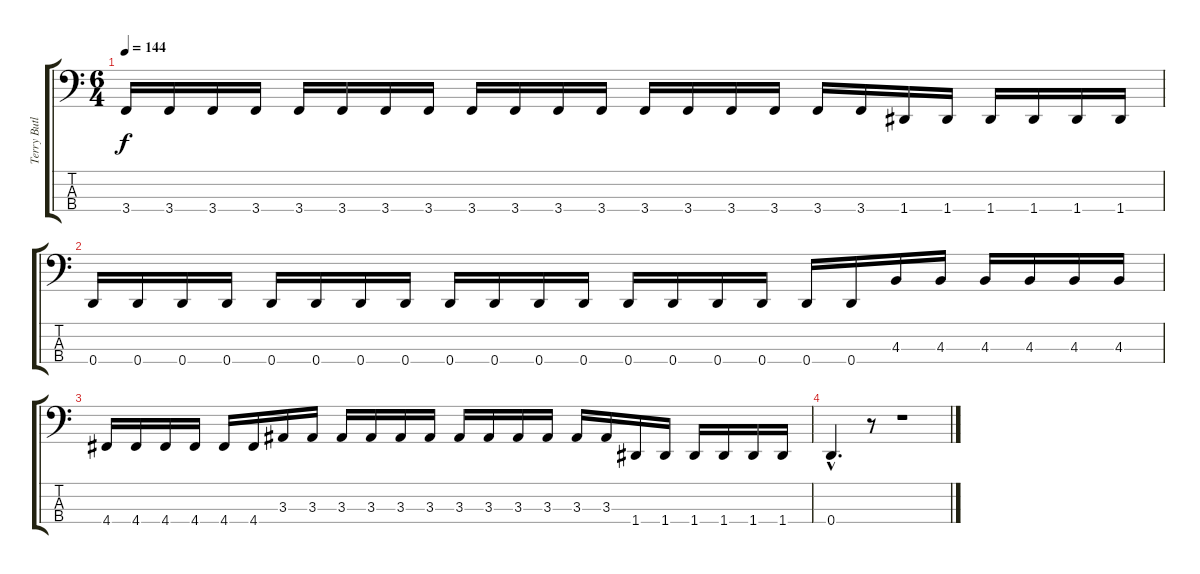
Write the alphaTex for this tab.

\track ("Terry Butler" "Terry Butl") {instrument electricbasspick}
\staff {score tabs}
\tuning (F2 C2 G1 D1) {hide}
\ts (6 4)
\tempo 144
\clef f4
\ks c
3.4.16{dy f} 3.4.16 3.4.16 3.4.16 3.4.16 3.4.16 3.4.16 3.4.16 3.4.16 3.4.16 3.4.16 3.4.16 3.4.16 3.4.16 3.4.16 3.4.16 3.4.16 3.4.16 1.4.16 1.4.16 1.4.16 1.4.16 1.4.16 1.4.16 |
0.4.16 0.4.16 0.4.16 0.4.16 0.4.16 0.4.16 0.4.16 0.4.16 0.4.16 0.4.16 0.4.16 0.4.16 0.4.16 0.4.16 0.4.16 0.4.16 0.4.16 0.4.16 4.3.16 4.3.16 4.3.16 4.3.16 4.3.16 4.3.16 |
4.4.16 4.4.16 4.4.16 4.4.16 4.4.16 4.4.16 3.3.16 3.3.16 3.3.16 3.3.16 3.3.16 3.3.16 3.3.16 3.3.16 3.3.16 3.3.16 3.3.16 3.3.16 1.4.16 1.4.16 1.4.16 1.4.16 1.4.16 1.4.16 |
0.4{hac}.4{d} r.8 r.1
